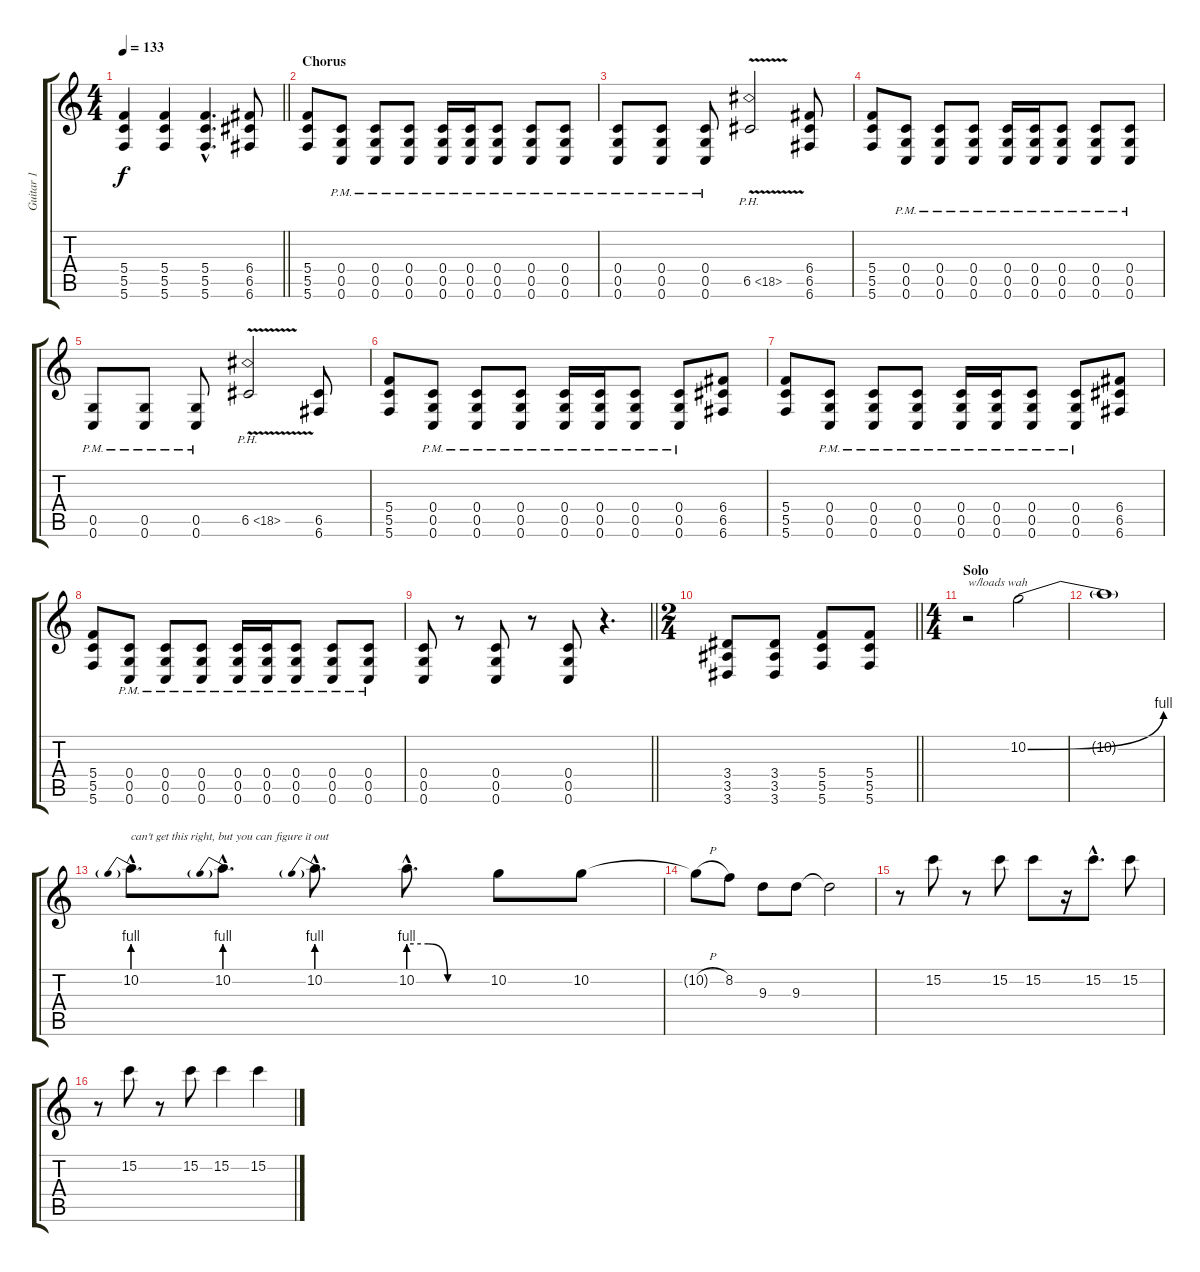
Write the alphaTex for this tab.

\track ("Guitar 1" "Guitar 1") {instrument distortionguitar}
\staff {score tabs}
\tuning (D4 A3 F3 C3 G2 C2) {hide}
\ts (4 4)
\tempo 133
\clef g2
\barLineRight lightlight
\ks c
(5.4{t} 5.5{t} 5.6{t}).4{dy f} (5.4 5.5 5.6).4 (5.4{hac} 5.5{hac} 5.6{hac}).4{d} (6.4 6.5 6.6).8 |
\section ("" "Chorus")
(5.4 5.5 5.6).8 (0.4{pm} 0.5{pm} 0.6{pm}).8 (0.4{pm} 0.5{pm} 0.6{pm}).8 (0.4{pm} 0.5{pm} 0.6{pm}).8 (0.4{pm} 0.5{pm} 0.6{pm}).16 (0.4{pm} 0.5{pm} 0.6{pm}).16 (0.4{pm} 0.5{pm} 0.6{pm}).8 (0.4{pm} 0.5{pm} 0.6{pm}).8 (0.4{pm} 0.5{pm} 0.6{pm}).8 |
(0.4{pm} 0.5{pm} 0.6{pm}).8 (0.4{pm} 0.5{pm} 0.6{pm}).8 (0.4{pm} 0.5{pm} 0.6{pm}).8 6.5{ph 12 v}.2 (6.4 6.5 6.6).8 |
(5.4 5.5 5.6).8 (0.4{pm} 0.5{pm} 0.6{pm}).8 (0.4{pm} 0.5{pm} 0.6{pm}).8 (0.4{pm} 0.5{pm} 0.6{pm}).8 (0.4{pm} 0.5{pm} 0.6{pm}).16 (0.4{pm} 0.5{pm} 0.6{pm}).16 (0.4{pm} 0.5{pm} 0.6{pm}).8 (0.4{pm} 0.5{pm} 0.6{pm}).8 (0.4{pm} 0.5{pm} 0.6{pm}).8 |
(0.5{pm} 0.6{pm}).8 (0.5{pm} 0.6{pm}).8 (0.5{pm} 0.6{pm}).8 6.5{ph 12 v}.2 (6.5 6.6).8 |
(5.4 5.5 5.6).8 (0.4{pm} 0.5{pm} 0.6{pm}).8 (0.4{pm} 0.5{pm} 0.6{pm}).8 (0.4{pm} 0.5{pm} 0.6{pm}).8 (0.4{pm} 0.5{pm} 0.6{pm}).16 (0.4{pm} 0.5{pm} 0.6{pm}).16 (0.4{pm} 0.5{pm} 0.6{pm}).8 (0.4{pm} 0.5{pm} 0.6{pm}).8 (6.4 6.5 6.6).8 |
(5.4 5.5 5.6).8 (0.4{pm} 0.5{pm} 0.6{pm}).8 (0.4{pm} 0.5{pm} 0.6{pm}).8 (0.4{pm} 0.5{pm} 0.6{pm}).8 (0.4{pm} 0.5{pm} 0.6{pm}).16 (0.4{pm} 0.5{pm} 0.6{pm}).16 (0.4{pm} 0.5{pm} 0.6{pm}).8 (0.4{pm} 0.5{pm} 0.6{pm}).8 (6.4 6.5 6.6).8 |
(5.4 5.5 5.6).8 (0.4{pm} 0.5{pm} 0.6{pm}).8 (0.4{pm} 0.5{pm} 0.6{pm}).8 (0.4{pm} 0.5{pm} 0.6{pm}).8 (0.4{pm} 0.5{pm} 0.6{pm}).16 (0.4{pm} 0.5{pm} 0.6{pm}).16 (0.4{pm} 0.5{pm} 0.6{pm}).8 (0.4{pm} 0.5{pm} 0.6{pm}).8 (0.4{pm} 0.5{pm} 0.6{pm}).8 |
\barLineRight lightlight
(0.4 0.5 0.6).8 r.8 (0.4 0.5 0.6).8 r.8 (0.4 0.5 0.6).8 r.4{d} |
\ts (2 4)
\barLineRight lightlight
(3.4 3.5 3.6).8 (3.4 3.5 3.6).8 (5.4 5.5 5.6).8 (5.4 5.5 5.6).8 |
\ts (4 4)
\section ("" "Solo")
r.2{txt "w/loads wah"} 10.2{be (bend 0 0 60 4)}.2 |
10.2{t}.1 |
10.2{be (prebend 0 4 60 4) hac}.8{d txt "can't get this right, but you can figure it out"} 10.2{be (prebend 0 4 60 4) hac}.8{d} 10.2{be (prebend 0 4 60 4) hac}.8{d} 10.2{be (custom 0 4 15 4 30 0 60 0) hac}.8{d} 10.2.8 10.2.8 |
10.2{h t}.8 8.2.8 9.3.8 9.3.8 9.3{t}.2 |
r.8 15.2.8 r.8 15.2.8 15.2.8 r.16 15.2{hac}.8{d} 15.2.8 |
r.8 15.2.8 r.8 15.2.8 15.2.4 15.2.4
